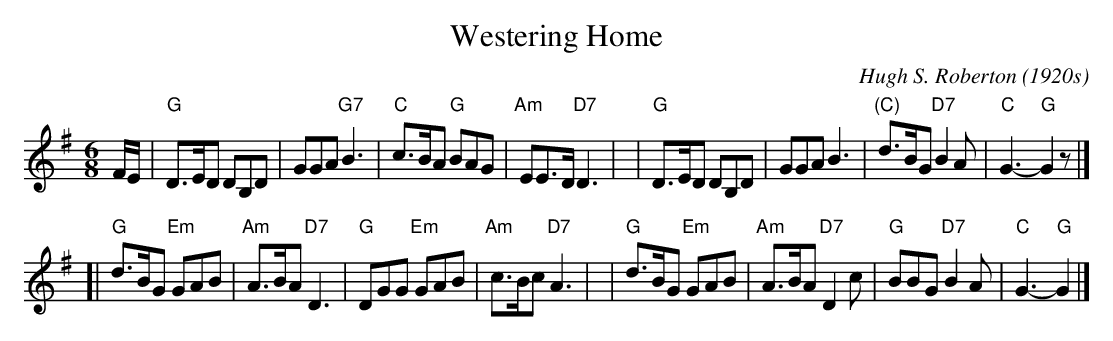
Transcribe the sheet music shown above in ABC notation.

X:1
T: Westering Home
C: Hugh S. Roberton (1920s)
M: 6/8
L: 1/8
K: G
F/E/ \
| "G"D>ED DB,D | GGA "G7"B3 | "C"c>BA "G"BAG | "Am"EE>D "D7"D3 |\
| "G"D>ED DB,D | GGA B3 | "(C)"d>BG "D7"B2A | "C"G3- "G"G2z |]
[| "G"d>BG "Em"GAB | "Am"A>BA "D7"D3 | "G"DGG "Em"GAB | "Am"c>Bc "D7"A3 |\
|  "G"d>BG "Em"GAB | "Am"A>BA "D7"D2c | "G"BBG "D7"B2A | "C"G3- "G"G2 |]
